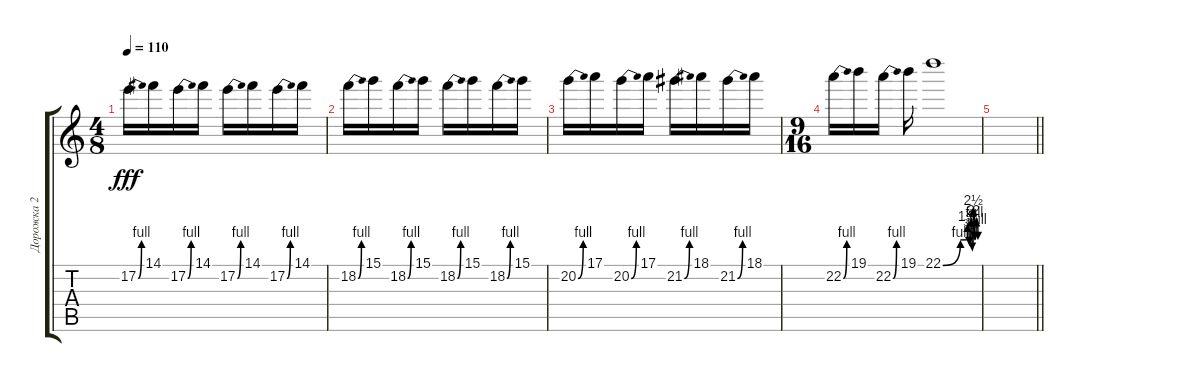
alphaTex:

\track ("Дорожка 2" "Дорожка 2") {instrument distortionguitar}
\staff {score tabs}
\tuning (E4 B3 G3 D3 A2 E2) {hide}
\ts (4 8)
\tempo 110
\clef g2
\ks c
17.2{be (bend 0 0 60 4)}.16{dy fff} 14.1.16 17.2{be (bend 0 0 60 4)}.16 14.1.16 17.2{be (bend 0 0 60 4)}.16 14.1.16 17.2{be (bend 0 0 60 4)}.16 14.1.16 |
18.2{be (bend 0 0 60 4)}.16 15.1.16 18.2{be (bend 0 0 60 4)}.16 15.1.16 18.2{be (bend 0 0 60 4)}.16 15.1.16 18.2{be (bend 0 0 60 4)}.16 15.1.16 |
20.2{be (bend 0 0 60 4)}.16 17.1.16 20.2{be (bend 0 0 60 4)}.16 17.1.16 21.2{be (bend 0 0 60 4)}.16 18.1.16 21.2{be (bend 0 0 60 4)}.16 18.1.16 |
\ts (9 16)
22.2{be (bend 0 0 60 4)}.16 19.1.16 22.2{be (bend 0 0 60 4)}.16 19.1.16 22.1{be (custom 0 0 30 4 40 4 42 7 45 3 48 8 50 2 52 10 54 4 57 8 60 4)}.1 |
\barLineRight lightlight
